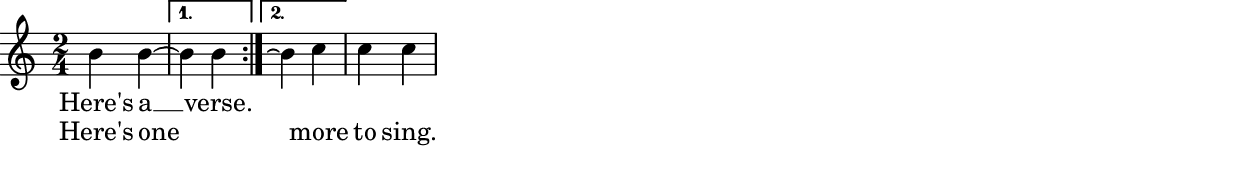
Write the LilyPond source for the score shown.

%% Generated by lilypond-book
%% Options: [exampleindent=10.16\mm,indent=0\mm,line-width=160\mm,paper-height=845.047\pt,paper-width=597.508\pt,papersize='(cons (* 597.508 pt) (* 845.047 pt)),quote]
\include "lilypond-book-preamble.ly"


% ****************************************************************
% Start cut-&-pastable-section
% ****************************************************************

#(ly:set-option 'eps-box-padding 3.000000)



\paper {
  #(set-paper-size '(cons (* 597.508 pt) (* 845.047 pt)))
  indent = 0\mm
  line-width = 160\mm
  % offset the left padding, also add 1mm as lilypond creates cropped
  % images with a little space on the right
  line-width = #(- line-width (* mm  3.000000) (* mm 1))
  line-width = 160\mm - 2.0 * 10.16\mm
  % offset the left padding, also add 1mm as lilypond creates cropped
  % images with a little space on the right
  line-width = #(- line-width (* mm  3.000000) (* mm 1))
}

\layout {
  
}




% ****************************************************************
% ly snippet:
% ****************************************************************
\sourcefileline 1591
\score {
  <<
    \new Staff {
      \time 2/4
      \new Voice = "melody" {
        \relative {
          \repeat volta 2 { b'4 b ~}
          \alternative {
            \volta 1 { b b }
            \volta 2 { b \repeatTie c }
          }
          c4 c
        }
      }
    }
    \new Lyrics {
      \lyricsto "melody" {
        Here's a __ verse.
        \repeat unfold 2 { \skip 1 }
      }
    }
    \new Lyrics {
      \lyricsto "melody" {
        Here's one
        \repeat unfold 2 { \skip 1 }
        more to sing.
      }
    }
  >>
}


% ****************************************************************
% end ly snippet
% ****************************************************************
